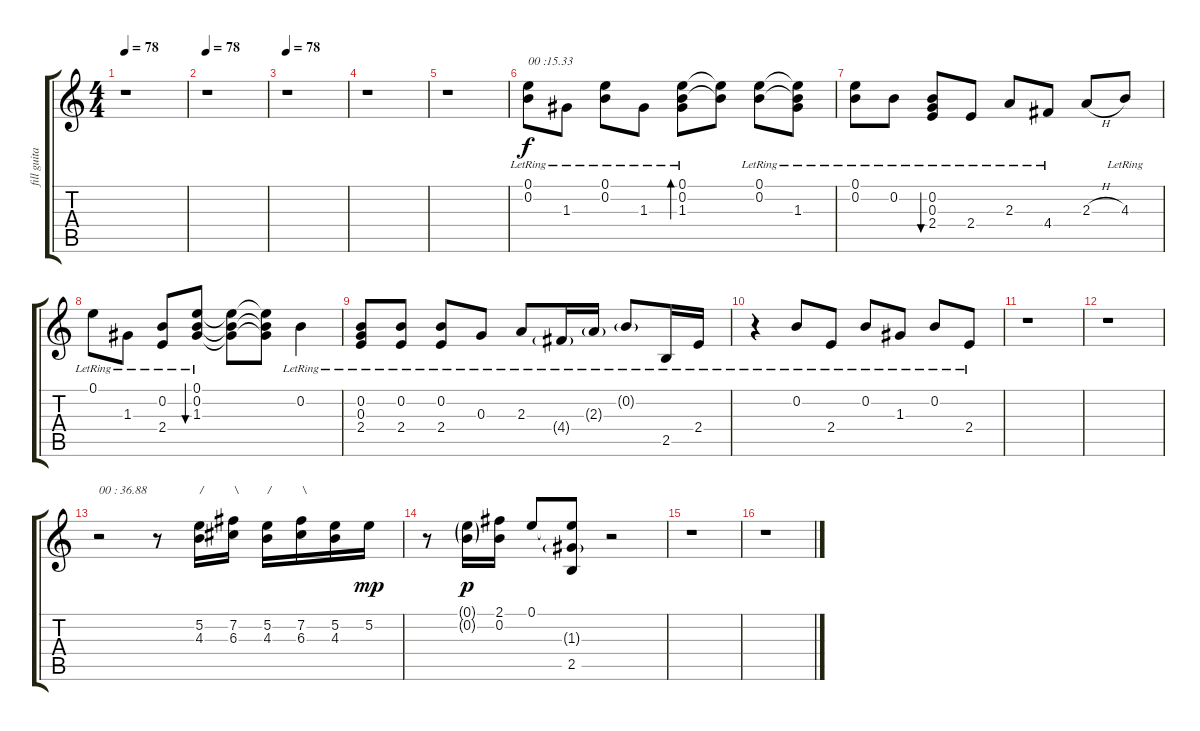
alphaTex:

\track ("fill guitar" "fill guita") {instrument electricguitarclean}
\staff {score tabs}
\tuning (E4 B3 G3 D3 A2 E2) {hide}
\ts (4 4)
\tempo 78
\clef g2
\ks c
r.1{dy f instrument electricguitarclean} |
\tempo 78
r.1 |
\tempo 78
r.1 |
r.1 |
r.1 |
(0.1{lr} 0.2{lr}).8{txt "00 :15.33"} 1.3{lr}.8 (0.1{lr} 0.2{lr}).8 1.3{lr}.8 (0.1{lr} 0.2{lr} 1.3{lr}).8{bd 480} (0.1{t} 0.2{t}).8 (0.1{lr} 0.2{lr}).8 (0.1{t} 0.2{t} 1.3{lr}).8 |
(0.1{lr} 0.2{lr}).8{txt " "} 0.2{lr}.8 (0.2{lr} 0.3{lr} 2.4{lr}).8{bu 240} 2.4{lr}.8{txt " "} 2.3{lr}.8 4.4{lr}.8 2.3{h}.8 4.3{lr}.8 |
0.1{lr}.8{txt " "} 1.3{lr}.8 (0.2{lr} 2.4{lr}).8 (0.1{lr} 0.2{lr} 1.3{lr}).8{bu 480} (0.1{t} 0.2{t} 1.3{t}).8 (0.1{t} 0.2{t} 1.3{t}).8 0.2{lr}.4 |
(0.2{lr} 0.3{lr} 2.4{lr}).8{txt " "} (0.2{lr} 2.4{lr}).8 (0.2{lr} 2.4{lr}).8 0.3{lr}.8 2.3{lr}.8 4.4{g lr}.16 2.3{g lr}.16 0.2{g lr}.8 2.5{lr}.16 2.4{lr}.16 |
r.4{txt " "} 0.2{lr}.8 2.4{lr}.8 0.2{lr}.8 1.3{lr}.8 0.2{lr}.8 2.4{lr}.8 |
r.1 |
r.1{txt " "} |
r.2{txt "00 : 36.88"} r.8{instrument electricguitarjazz} (5.2 4.3).16{txt "/"} (7.2 6.3).16{txt "\\"} (5.2 4.3).16{txt "/"} (7.2 6.3).16{txt "\\"} (5.2 4.3).16 5.2.16{dy mp} |
r.8{txt " "} (0.1{g} 0.2{g}).16{dy p instrument electricguitarclean} (2.1 0.2).16 0.1.8 (0.1{t} 1.3{g} 2.5).8 r.2 |
r.1{txt " "} |
r.1{txt " "}
